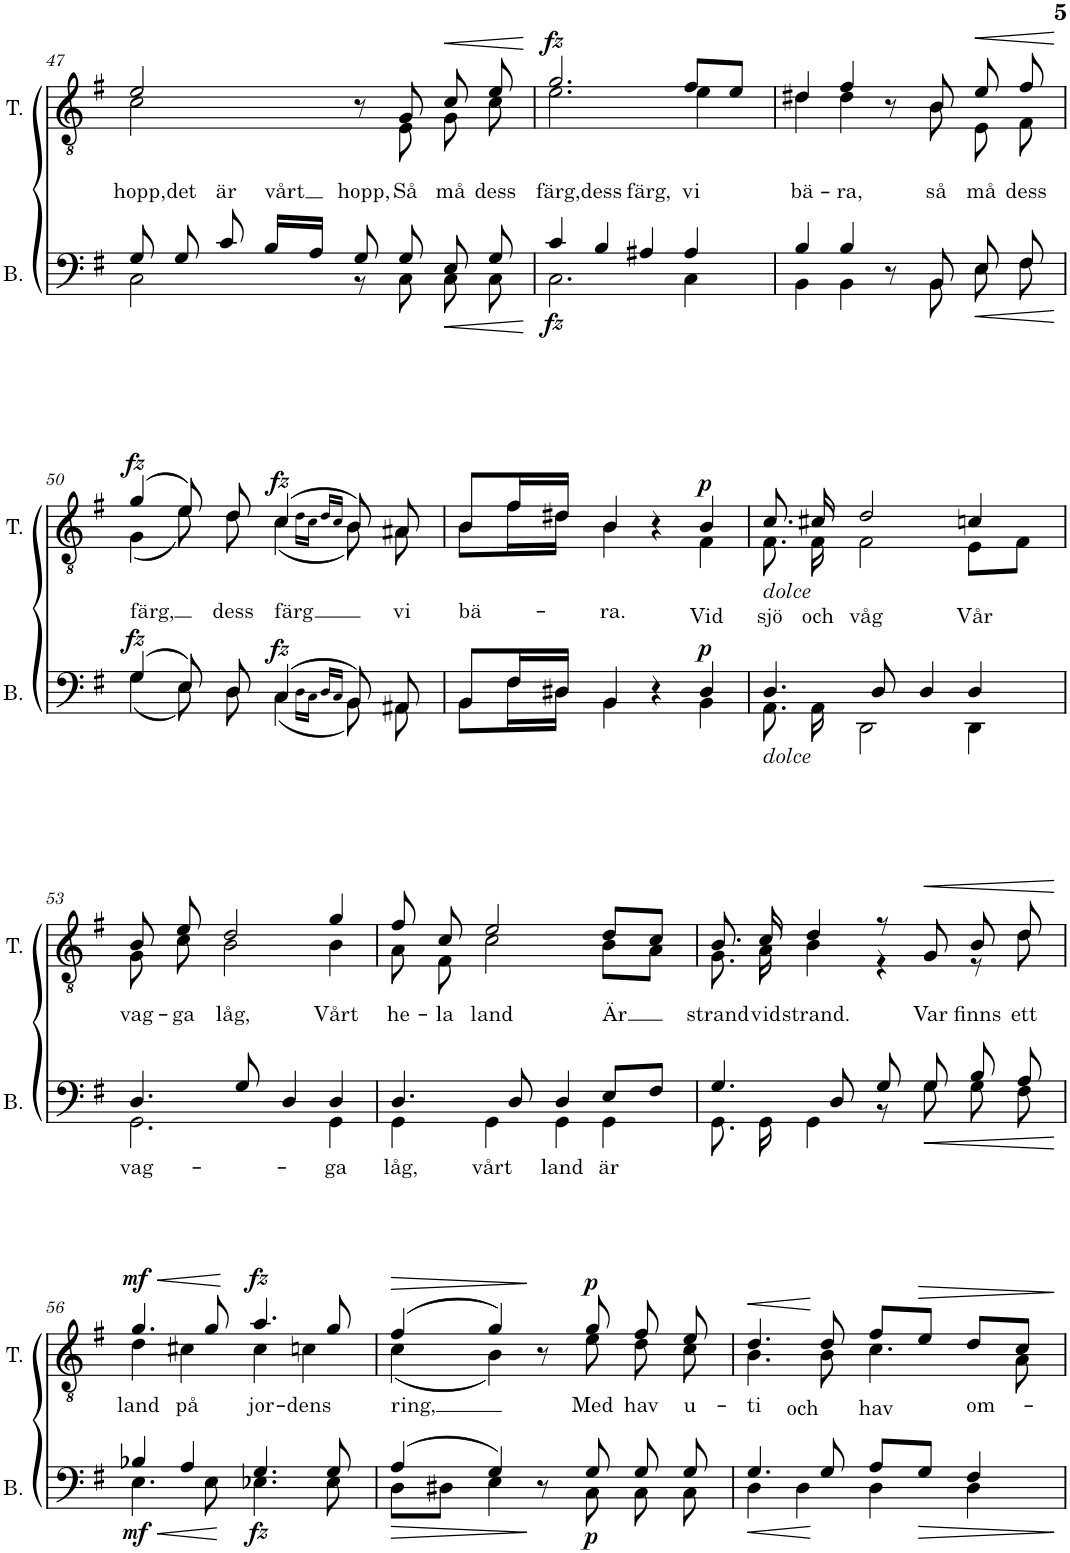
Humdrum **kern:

**kern	**text	**dynam	**kern	**text	**dynam
*part2	*part2	*part2	*part1	*part1	*part1
*staff2	*staff2	*staff2	*staff1	*staff1	*staff1
*I"Bass	*	*	*I"Tenor	*	*
*I'B.	*	*	*I'T.	*	*
!!LO:PB:g=z
*clefF4	*	*	*clefGv2	*	*
*k[f#]	*	*	*k[f#]	*	*
*M4/4	*	*	*M4/4	*	*
*met(c)	*	*	*met(c)	*	*
=47	=47	=47	=47	=47	=47
!	!LO:LY:a	!	!	!	!
*^	*	*	*^	*	*
8G/	2C\	hopp,	.	2e/	2c\	.	.
!	!	!LO:LY:a	!	!	!	!	!
8G/	.	det	.	.	.	.	.
!	!	!LO:LY:a	!	!	!	!	!
8c/	.	är	.	.	.	.	.
!	!	!LO:LY:a	!	!	!	!	!
16B/LL	.	vårt	.	.	.	.	.
16A/JJ	.	.	.	.	.	.	.
!	!	!LO:LY:a	!	!	!	!	!
8G/	8r	hopp,	.	8r	8ryy	.	.
!	!	!LO:LY:a	!	!	!	!	!
8G/	8C\	Så	.	8G/	8E\	.	.
!	!	!LO:LY:a	!LO:HP:b	!	!	!	!LO:HP:b
8E/	8C\	må	<	8c/	8G\	.	<
!	!	!LO:LY:a	!	!	!	!	!
8G/	8C\	dess	.	8e/	8c\	.	.
*v	*v	*	*	*	*	*	*
*	*	*	*v	*v	*	*
.	.	.	.	.	[
=48	=48	=48	=48	=48	=48
!	!LO:LY:a	!LO:DY:b	!	!	!LO:DY:a
*^	*	*	*^	*	*
4c/	2.C\	färg,	fz	2.g/	2.e\	.	fz
!	!	!LO:LY:a	!	!	!	!	!
4B/	.	dess	.	.	.	.	.
!	!	!LO:LY:a	!	!	!	!	!
4A#X/	.	färg,	.	.	.	.	.
!	!	!LO:LY:a	!	!	!	!	!
4A#/	4C\	vi	.	8f#/L	4e\	.	.
.	.	.	.	8e/J	.	.	.
=49	=49	=49	=49	=49	=49	=49	=49
!	!	!LO:LY:a	!	!	!	!	!
4B/	4BB\	bä-	.	4d#X/	4d#\	.	.
!	!	!LO:LY:a	!	!	!	!	!
4B/	4BB\	-ra,	.	4f#/	4d#\	.	.
8r	8ryy	.	.	8r	8ryy	.	.
!	!	!LO:LY:a	!	!	!	!	!
8BB/	8BB\	så	.	8B/	8B\	.	.
!	!	!LO:LY:a	!LO:HP:b	!	!	!	!LO:HP:b
8E/	8E\	må	<	8e/	8E\	.	<
!	!	!LO:LY:a	!	!	!	!	!
8F#/	8F#\	dess	.	8f#/	8F#\	.	.
*v	*v	*	*	*	*	*	*
*	*	*	*v	*v	*	*
.	.	[	.	.	[
!!LO:LB:g=z
=50	=50	=50	=50	=50	=50
!	!LO:LY:a	!LO:DY:a	!	!	!LO:DY:a
*^	*	*	*^	*	*
(4G/	(4G\	färg,	fz	(4g/	(4G\	.	fz
8E/)	8E\)	.	.	8e/)	8e\)	.	.
!	!	!LO:LY:a	!	!	!	!	!
8D/	8D\	dess	.	8d/	8d\	.	.
!	!	!LO:LY:a	!LO:DY:a	!	!	!	!LO:DY:a
(4C/	(4C\	färg	fz	(4c/	(4c\	.	fz
16qD/LL	16qD\LL	.	.	16qd/LL	16qd\LL	.	.
16qC/JJ	16qC\JJ	.	.	16qc/JJ	16qc\JJ	.	.
8BB/)	8BB\)	.	.	8B/)	8B\)	.	.
!	!	!LO:LY:a	!	!	!	!	!
8AA#X/	8AA#\	vi	.	8A#X/	8A#\	.	.
=51	=51	=51	=51	=51	=51	=51	=51
!	!	!LO:LY:a	!	!	!	!	!
8BB/L	8BB\L	bä-	.	8B/L	8B\L	.	.
16F#/L	16F#\L	.	.	16f#/L	16f#\L	.	.
16D#X/JJ	16D#\JJ	.	.	16d#X/JJ	16d#\JJ	.	.
!	!	!LO:LY:a	!	!	!	!	!
4BB/	4BB\	-ra.	.	4B/	4B\	.	.
4r	4ryy	.	.	4r	4ryy	.	.
!	!	!	!LO:DY:a	!	!	!LO:LY:b	!LO:DY:a
4D#/	4BB\	.	p	4B/	4F#\	Vid	p
=52	=52	=52	=52	=52	=52	=52	=52
!	!	!	!	!LO:TX:b:i:t=dolce	!	!	!
!LO:TX:b:i:t=dolce	!	!	!	!	!	!	!
!	!	!	!	!	!	!LO:LY:b	!
4.D/	8.AA\	.	.	8.c/	8.F#\	sjö	.
!	!	!	!	!	!	!LO:LY:b	!
.	16AA\	.	.	16c#X/	16F#\	och	.
!	!	!	!	!	!	!LO:LY:b	!
.	2DD\	.	.	2d/	2F#\	våg	.
8D/	.	.	.	.	.	.	.
4D/	.	.	.	.	.	.	.
!	!	!	!	!	!	!LO:LY:b	!
4D/	4DD\	.	.	4cn/	8E\L	Vår	.
.	.	.	.	.	8F#\J	.	.
!!LO:LB:g=z	!!
=53	=53	=53	=53	=53	=53	=53	=53
!	!	!LO:LY:b	!	!	!	!LO:LY:b	!
4.D/	2.GG\	vag-	.	8B/	8G\	vag-	.
!	!	!	!	!	!	!LO:LY:b	!
.	.	.	.	8e/	8c\	-ga	.
!	!	!	!	!	!	!LO:LY:b	!
.	.	.	.	2d/	2B\	låg,	.
8G/	.	.	.	.	.	.	.
4D/	.	.	.	.	.	.	.
!	!	!LO:LY:b	!	!	!	!LO:LY:b	!
4D/	4GG\	-ga	.	4g/	4B\	Vårt	.
=54	=54	=54	=54	=54	=54	=54	=54
!	!	!LO:LY:b	!	!	!	!LO:LY:b	!
4.D/	4GG\	låg,	.	8f#/	8A\	he-	.
!	!	!	!	!	!	!LO:LY:b	!
.	.	.	.	8c/	8F#\	-la	.
!	!	!LO:LY:b	!	!	!	!LO:LY:b	!
.	4GG\	vårt	.	2e/	2c\	land	.
8D/	.	.	.	.	.	.	.
!	!	!LO:LY:b	!	!	!	!	!
4D/	4GG\	land	.	.	.	.	.
!	!	!LO:LY:b	!	!	!	!LO:LY:b	!
8E/L	4GG\	är	.	8d/L	8B\L	Är	.
8F#/J	.	.	.	8c/J	8A\J	.	.
=55	=55	=55	=55	=55	=55	=55	=55
!	!	!	!	!	!	!LO:LY:b	!
4.G/	8.GG\	.	.	8.B/	8.G\	strand	.
!	!	!	!	!	!	!LO:LY:b	!
.	16GG\	.	.	16c/	16A\	vid	.
!	!	!	!	!	!	!LO:LY:b	!
.	4GG\	.	.	4d/	4B\	strand.	.
8D/	.	.	.	.	.	.	.
8G/	8r	.	.	8r	4r	.	.
!	!	!	!LO:HP:b	!	!	!LO:LY:b	!LO:HP:b
8G/	8G\	.	<	8G/	.	Var	<
!	!	!	!	!	!	!LO:LY:b	!
8B/	8G\	.	.	8B/	8r	finns	.
!	!	!	!	!	!	!LO:LY:b	!
8A/	8F#\	.	.	8d/	8d\	ett	.
*v	*v	*	*	*	*	*	*
*	*	*	*v	*v	*	*
.	.	[ [	.	.	[
!!LO:LB:g=z
=56	=56	=56	=56	=56	=56
!	!	!LO:HP:b	!	!LO:LY:b	!LO:HP:b
*^	*	*	*^	*	*
!	!	!	!LO:DY:n=1:b	!	!	!	!LO:DY:n=1:a
4B-X/	4.E\	.	< mf	4.g/	4d\	land	< mf
!	!	!	!LO:HP:b	!	!	!LO:LY:b	!
4A/	.	.	<	.	4c#X\	på	.
!	!	!	!	!	!	!	!LO:HP:b
.	8E\	.	.	8g/	.	.	<
!	!	!	!LO:DY:n=2:b	!	!	!LO:LY:b	!LO:DY:n=2:a
4.G/	4.E-X\	.	[ fz	4.a/	4c#\	jor-	[ fz
!	!	!	!	!	!	!LO:LY:b	!
.	.	.	.	.	4cn\	-dens	.
8G/	8E-\	.	.	8g/	.	.	.
=57	=57	=57	=57	=57	=57	=57	=57
!	!	!	!LO:HP:b	!	!	!LO:LY:b	!LO:HP:b
(4A/	8D\L	.	>	(4f#/	(4c\	ring,	>
.	8D#X\J	.	.	.	.	.	.
4G/)	4E\	.	.	4g/)	4B\)	.	.
8r	8ryy	.	[	8r	8ryy	.	[
!	!	!	!LO:DY:b	!	!	!LO:LY:b	!LO:DY:a
8G/	8C\	.	p	8g/	8e\	Med	p
!	!	!	!	!	!	!LO:LY:b	!
8G/	8C\	.	.	8f#/	8d\	hav	.
!	!	!	!	!	!	!LO:LY:b	!
8G/	8C\	.	.	8e/	8c\	u-	.
=58	=58	=58	=58	=58	=58	=58	=58
!	!	!	!LO:HP:b	!	!	!LO:LY:b	!LO:HP:b
4.G/	4D\	.	<	4.d/	4.B\	ti	<
!	!	!LO:LY:a	!	!	!	!	!
.	4D\	och	.	.	.	.	.
8G/	.	.	]	8d/	8B\	.	]
!	!	!LO:LY:a	!	!	!	!	!
8A/L	4D\	hav	.	8f#/L	4.c\	.	.
8G/J	.	.	.	8e/J	.	.	.
!	!	!	!	!	!	!LO:LY:b	!
4F#/	4D\	.	.	8d/L	.	om-	.
.	.	.	.	8c/J	8A\	.	.
*v	*v	*	*	*	*	*	*
*	*	*	*v	*v	*	*
.	.	[	.	.	[
=	=	=	=	=	=
*-	*-	*-	*-	*-	*-
